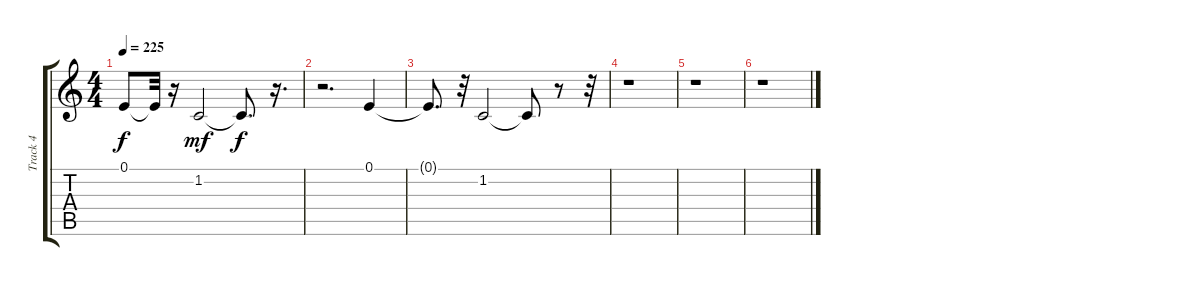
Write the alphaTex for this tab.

\track ("Track 4" "Track 4") {instrument pad1newage}
\staff {score tabs}
\tuning (E4 B3 G3 D3 A2 E2) {hide}
\ts (4 4)
\tempo 225
\clef g2
\ks c
0.1{t}.8{dy f} 0.1{t}.32 r.16 1.2.2{dy mf} 1.2{t}.8{d dy f} r.16{d} |
r.2{d} 0.1.4 |
0.1{t}.8{d} r.32 1.2.2 1.2{t}.8 r.8 r.32 |
r.1 |
r.1 |
r.1
